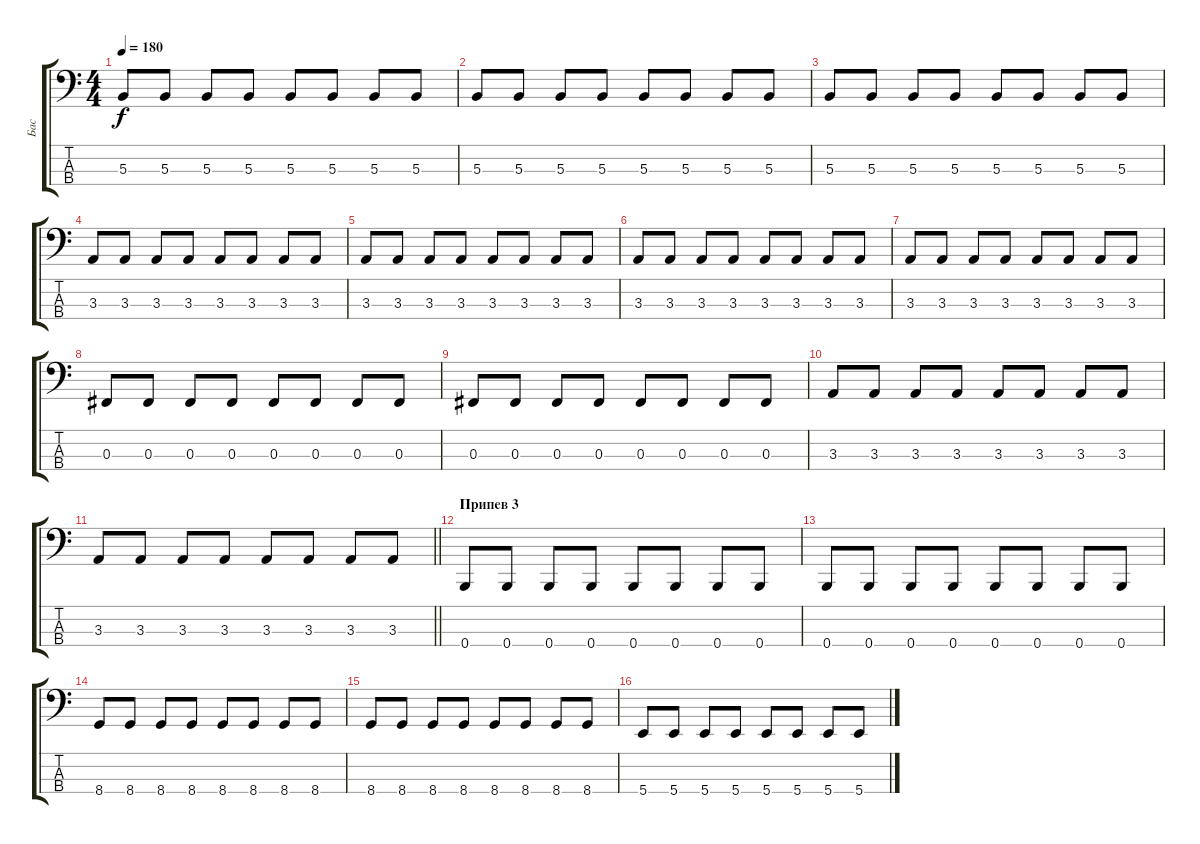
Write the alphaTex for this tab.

\track ("Бас" "Бас") {instrument electricbasspick}
\staff {score tabs}
\tuning (E2 B1 Gb1 B0) {hide}
\ts (4 4)
\tempo 180
\clef f4
\ks c
5.3.8{dy f} 5.3.8 5.3.8 5.3.8 5.3.8 5.3.8 5.3.8 5.3.8 |
5.3.8 5.3.8 5.3.8 5.3.8 5.3.8 5.3.8 5.3.8 5.3.8 |
5.3.8 5.3.8 5.3.8 5.3.8 5.3.8 5.3.8 5.3.8 5.3.8 |
3.3.8 3.3.8 3.3.8 3.3.8 3.3.8 3.3.8 3.3.8 3.3.8 |
3.3.8 3.3.8 3.3.8 3.3.8 3.3.8 3.3.8 3.3.8 3.3.8 |
3.3.8 3.3.8 3.3.8 3.3.8 3.3.8 3.3.8 3.3.8 3.3.8 |
3.3.8 3.3.8 3.3.8 3.3.8 3.3.8 3.3.8 3.3.8 3.3.8 |
0.3.8 0.3.8 0.3.8 0.3.8 0.3.8 0.3.8 0.3.8 0.3.8 |
0.3.8 0.3.8 0.3.8 0.3.8 0.3.8 0.3.8 0.3.8 0.3.8 |
3.3.8 3.3.8 3.3.8 3.3.8 3.3.8 3.3.8 3.3.8 3.3.8 |
\barLineRight lightlight
3.3.8 3.3.8 3.3.8 3.3.8 3.3.8 3.3.8 3.3.8 3.3.8 |
\section ("" "Припев 3")
0.4.8 0.4.8 0.4.8 0.4.8 0.4.8 0.4.8 0.4.8 0.4.8 |
0.4.8 0.4.8 0.4.8 0.4.8 0.4.8 0.4.8 0.4.8 0.4.8 |
8.4.8 8.4.8 8.4.8 8.4.8 8.4.8 8.4.8 8.4.8 8.4.8 |
8.4.8 8.4.8 8.4.8 8.4.8 8.4.8 8.4.8 8.4.8 8.4.8 |
5.4.8 5.4.8 5.4.8 5.4.8 5.4.8 5.4.8 5.4.8 5.4.8
